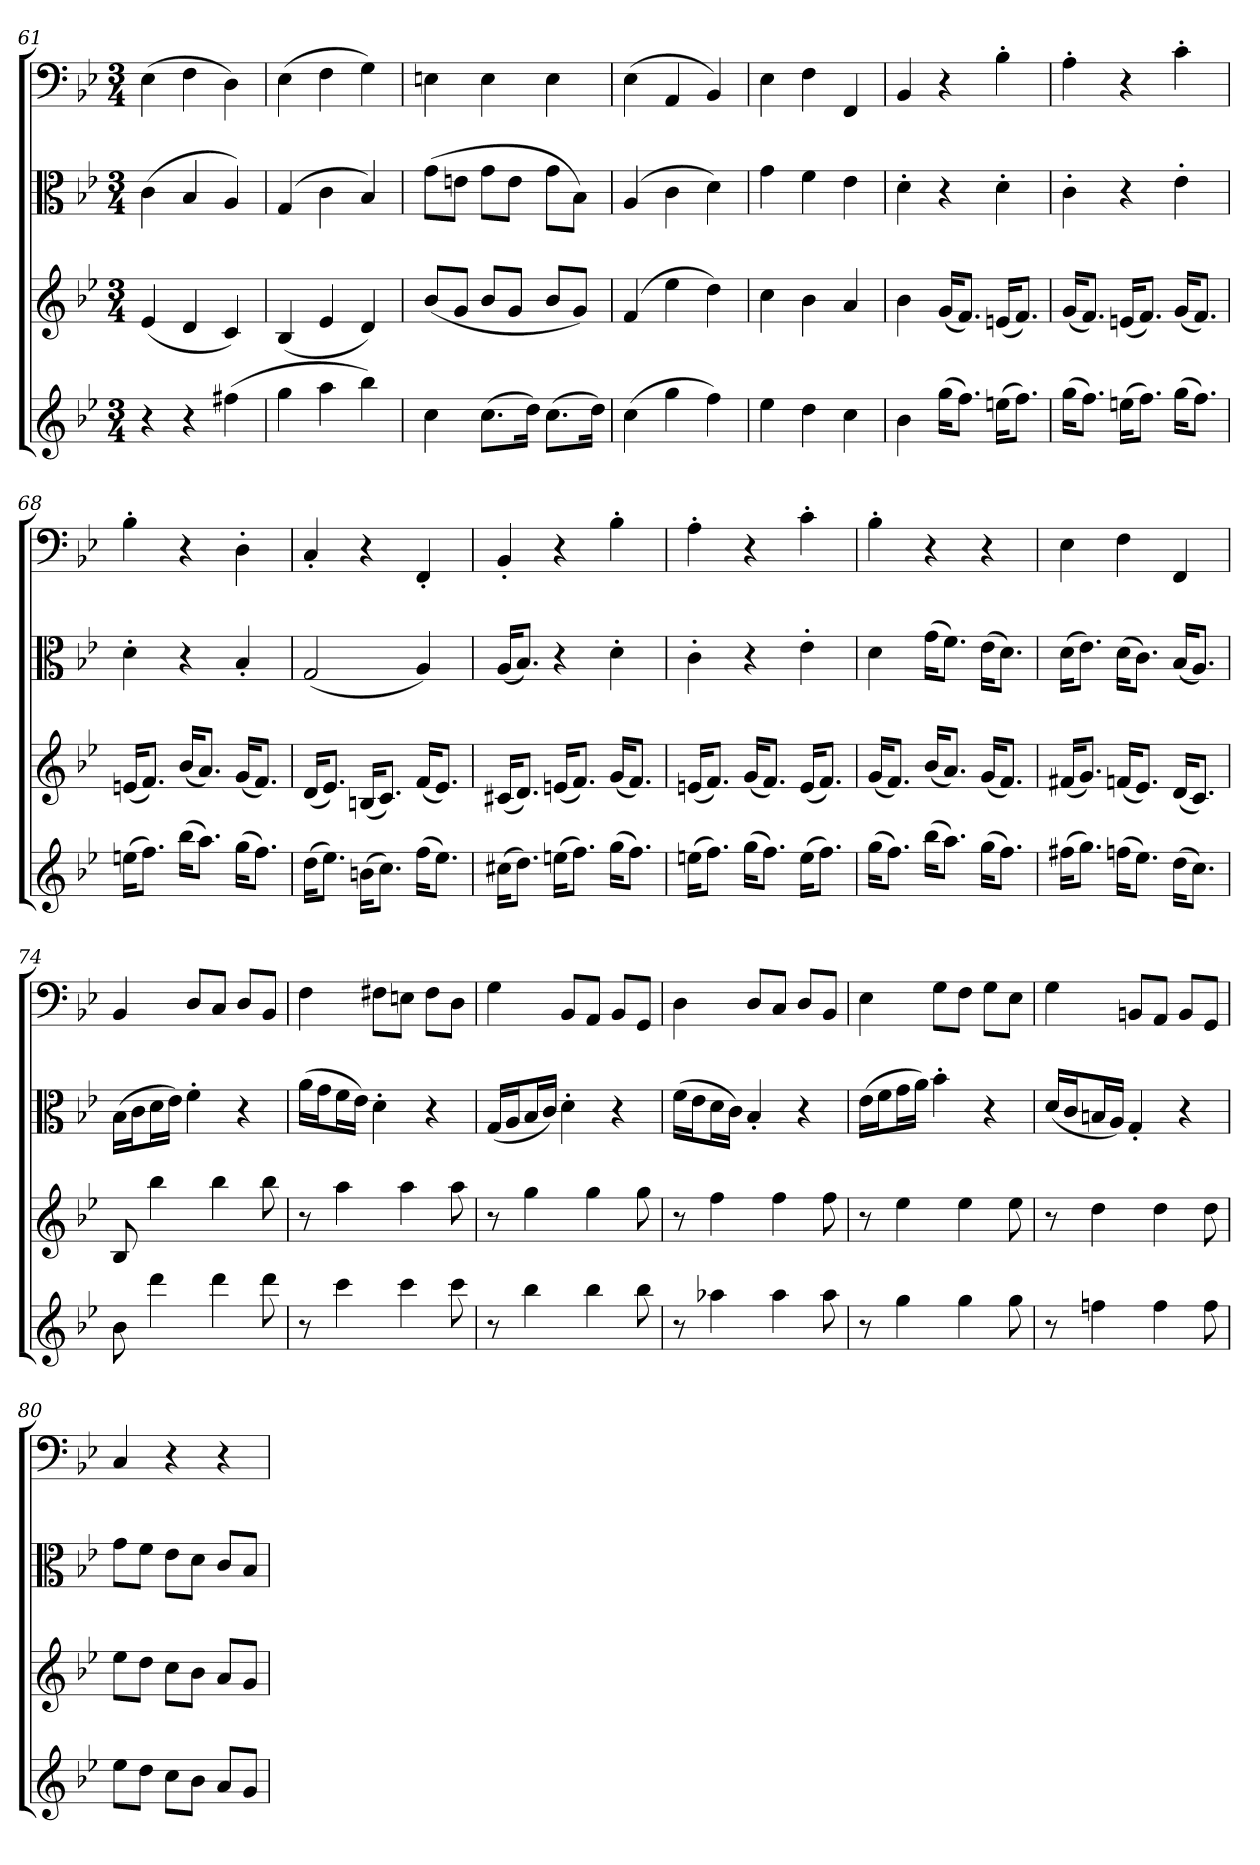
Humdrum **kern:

**kern	**kern	**kern	**kern
*part4	*part3	*part2	*part1
*staff4	*staff3	*staff2	*staff1
*clefG2	*clefG2	*clefC3	*clefF4
*k[b-e-]	*k[b-e-]	*k[b-e-]	*k[b-e-]
*g:	*g:	*g:	*g:
*M3/4	*M3/4	*M3/4	*M3/4
=61	=61	=61	=61
4r	(4e-	(4c	(4E-
4r	4d	4B-	4F
(4ff#X	4c)	4A)	4D)
=62	=62	=62	=62
4gg	(4B-	(4G	(4E-
4aa	4e-	4c	4F
4bb-)	4d)	4B-)	4G)
=63	=63	=63	=63
4cc	(8b-/L	(8g\L	4En
.	8g/J	8en\J	.
(8.cc\L	8b-/L	8g\L	4E
.	8g/J	8e\J	.
16dd\Jk)	.	.	.
(8.cc\L	8b-/L	8g\L	4E
.	8g/J)	8B-\J)	.
16dd\Jk)	.	.	.
=64	=64	=64	=64
(4cc	(4f	(4A	(4E-
4gg	4ee-	4c	4AA
4ff)	4dd)	4d)	4BB-)
=65	=65	=65	=65
4ee-	4cc	4g	4E-
4dd	4b-	4f	4F
4cc	4a	4e-	4FF
=66	=66	=66	=66
4b-	4b-	4d'	4BB-
(16gg\KL	(16g/KL	4r	4r
8.ff\J)	8.f/J)	.	.
(16een\KL	(16en/KL	4d'	4B-'
8.ff\J)	8.f/J)	.	.
=67	=67	=67	=67
(16gg\KL	(16g/KL	4c'	4A'
8.ff\J)	8.f/J)	.	.
(16een\KL	(16en/KL	4r	4r
8.ff\J)	8.f/J)	.	.
(16gg\KL	(16g/KL	4e-'	4c'
8.ff\J)	8.f/J)	.	.
=68	=68	=68	=68
(16een\KL	(16en/KL	4d'	4B-'
8.ff\J)	8.f/J)	.	.
(16bb-\KL	(16b-/KL	4r	4r
8.aa\J)	8.a/J)	.	.
(16gg\KL	(16g/KL	4B-'	4D'
8.ff\J)	8.f/J)	.	.
=69	=69	=69	=69
(16dd\KL	(16d/KL	(2G	4C'
8.ee-\J)	8.e-/J)	.	.
(16bn\KL	(16Bn/KL	.	4r
8.cc\J)	8.c/J)	.	.
(16ff\KL	(16f/KL	4A)	4FF'
8.ee-\J)	8.e-/J)	.	.
=70	=70	=70	=70
(16cc#X\KL	(16c#X/KL	(16A/KL	4BB-'
8.dd\J)	8.d/J)	8.B-/J)	.
(16een\KL	(16en/KL	4r	4r
8.ff\J)	8.f/J)	.	.
(16gg\KL	(16g/KL	4d'	4B-'
8.ff\J)	8.f/J)	.	.
=71	=71	=71	=71
(16een\KL	(16en/KL	4c'	4A'
8.ff\J)	8.f/J)	.	.
(16gg\KL	(16g/KL	4r	4r
8.ff\J)	8.f/J)	.	.
(16ee\KL	(16e/KL	4e-'	4c'
8.ff\J)	8.f/J)	.	.
=72	=72	=72	=72
(16gg\KL	(16g/KL	4d	4B-'
8.ff\J)	8.f/J)	.	.
(16bb-\KL	(16b-/KL	(16g\KL	4r
8.aa\J)	8.a/J)	8.f\J)	.
(16gg\KL	(16g/KL	(16e-\KL	4r
8.ff\J)	8.f/J)	8.d\J)	.
=73	=73	=73	=73
(16ff#X\KL	(16f#X/KL	(16d\KL	4E-
8.gg\J)	8.g/J)	8.e-\J)	.
(16ffn\KL	(16fn/KL	(16d\KL	4F
8.ee-\J)	8.e-/J)	8.c\J)	.
(16dd\KL	(16d/KL	(16B-/KL	4FF
8.cc\J)	8.c/J)	8.A/J)	.
=74	=74	=74	=74
8b-	8B-	(16B-\LL	4BB-
.	.	16c\J	.
4ddd	4bb-	16d\L	.
.	.	16e-\JJ)	.
.	.	4f'	8D/L
4ddd	4bb-	.	8C/J
.	.	4r	8D/L
8ddd	8bb-	.	8BB-/J
=75	=75	=75	=75
8r	8r	(16a\LL	4F
.	.	16g\J	.
4ccc	4aa	16f\L	.
.	.	16e-\JJ)	.
.	.	4d'	8F#X\L
4ccc	4aa	.	8En\J
.	.	4r	8F#\L
8ccc	8aa	.	8D\J
=76	=76	=76	=76
8r	8r	(16G/LL	4G
.	.	16A/J	.
4bb-	4gg	16B-/L	.
.	.	16c/JJ)	.
.	.	4d'	8BB-/L
4bb-	4gg	.	8AA/J
.	.	4r	8BB-/L
8bb-	8gg	.	8GG/J
=77	=77	=77	=77
8r	8r	(16f\LL	4D
.	.	16e-\J	.
4aa-X	4ff	16d\L	.
.	.	16c\JJ)	.
.	.	4B-'	8D/L
4aa-	4ff	.	8C/J
.	.	4r	8D/L
8aa-	8ff	.	8BB-/J
=78	=78	=78	=78
8r	8r	(16e-\LL	4E-
.	.	16f\J	.
4gg	4ee-	16g\L	.
.	.	16a\JJ)	.
.	.	4b-'	8G\L
4gg	4ee-	.	8F\J
.	.	4r	8G\L
8gg	8ee-	.	8E-\J
=79	=79	=79	=79
8r	8r	(16d/LL	4G
.	.	16c/J	.
4ffn	4dd	16Bn/L	.
.	.	16A/JJ)	.
.	.	4G'	8BBn/L
4ff	4dd	.	8AA/J
.	.	4r	8BB/L
8ff	8dd	.	8GG/J
=80	=80	=80	=80
8ee-\L	8ee-\L	8g\L	4C
8dd\J	8dd\J	8f\J	.
8cc\L	8cc\L	8e-\L	4r
8b-\J	8b-\J	8d\J	.
8a/L	8a/L	8c/L	4r
8g/J	8g/J	8B-/J	.
=	=	=	=
*-	*-	*-	*-
